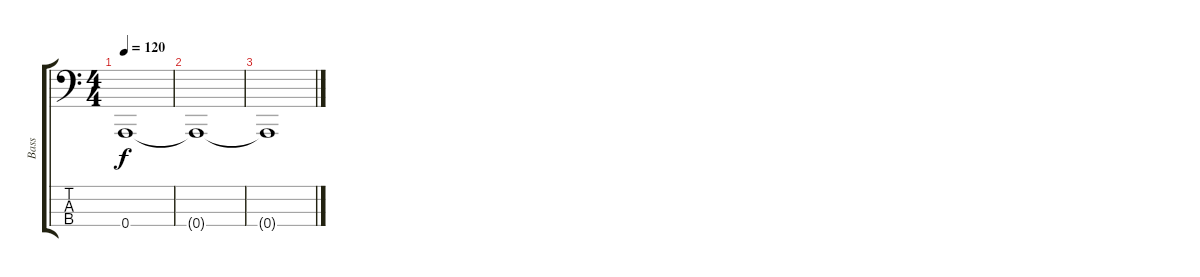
\track ("Bass" "Bass") {instrument electricbassfinger}
\staff {score tabs}
\tuning (D2 A1 E1 A0) {hide}
\ts (4 4)
\tempo 120
\clef f4
\ks c
0.4{t}.1{dy f} |
0.4{t}.1 |
0.4{t}.1
